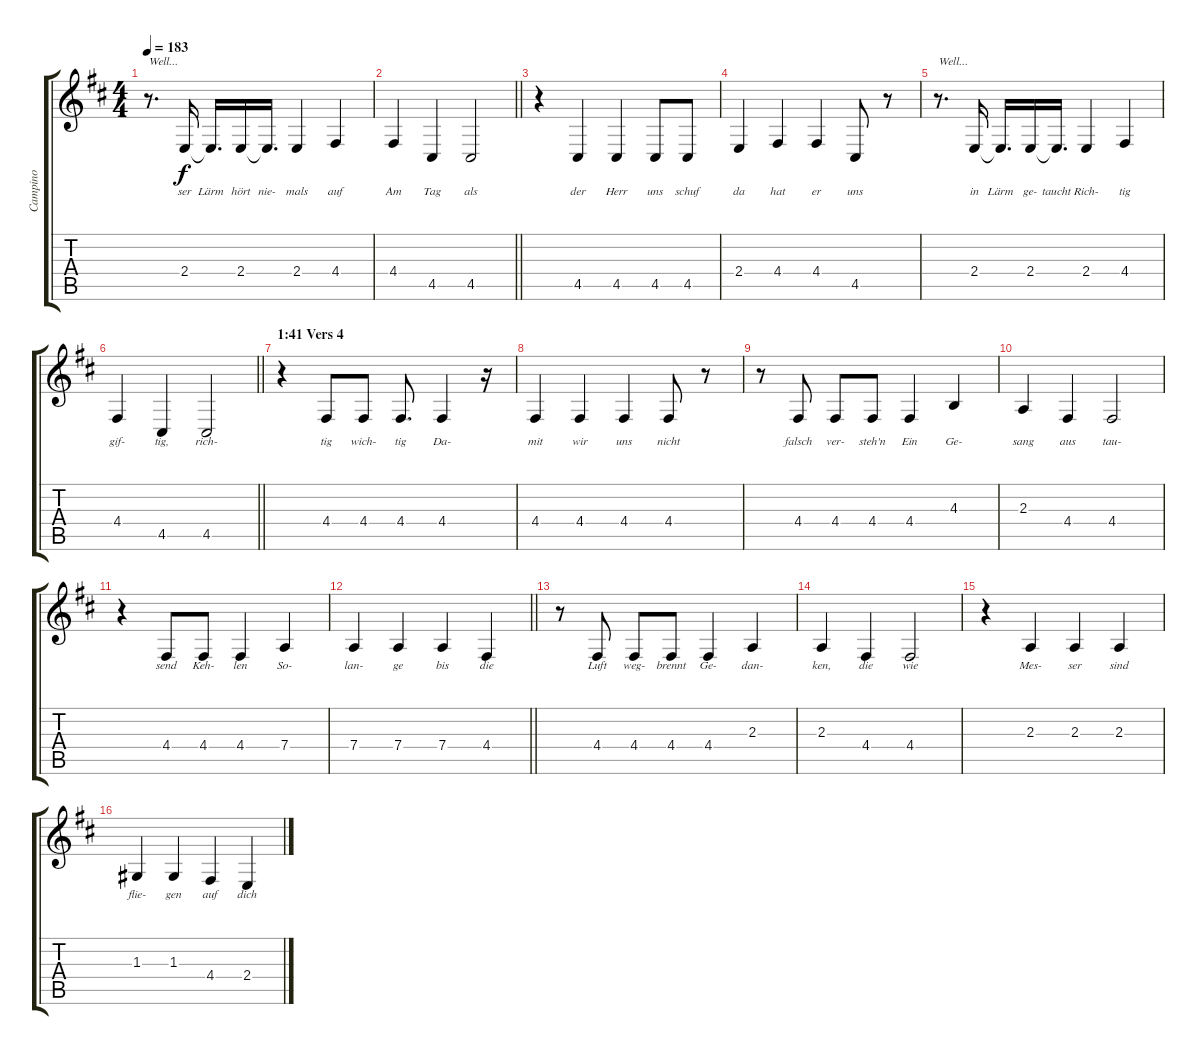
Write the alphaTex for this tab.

\track ("Campino" "Campino") {instrument flute}
\staff {score tabs}
\tuning (E4 B3 G3 D3 A2 E2) {hide}
\ts (4 4)
\tempo 183
\clef g2
\ks d
r.8{d txt "Well..." dy f} 2.4.16{lyrics (0 "ser") lyrics (1 "") lyrics (2 "") lyrics (3 "") lyrics (4 "")} 2.4{t}.16{d lyrics (0 "Lärm") lyrics (1 "") lyrics (2 "") lyrics (3 "") lyrics (4 "")} 2.4.16{lyrics (0 "hört") lyrics (1 "") lyrics (2 "") lyrics (3 "") lyrics (4 "")} 2.4{t}.16{d lyrics (0 "nie-") lyrics (1 "") lyrics (2 "") lyrics (3 "") lyrics (4 "")} 2.4.4{lyrics (0 "mals") lyrics (1 "") lyrics (2 "") lyrics (3 "") lyrics (4 "")} 4.4.4{lyrics (0 "auf") lyrics (1 "") lyrics (2 "") lyrics (3 "") lyrics (4 "")} |
\barLineRight lightlight
4.4.4{lyrics (0 "Am") lyrics (1 "") lyrics (2 "") lyrics (3 "") lyrics (4 "")} 4.5.4{lyrics (0 "Tag") lyrics (1 "") lyrics (2 "") lyrics (3 "") lyrics (4 "")} 4.5.2{lyrics (0 "als") lyrics (1 "") lyrics (2 "") lyrics (3 "") lyrics (4 "")} |
r.4 4.5.4{lyrics (0 "der") lyrics (1 "") lyrics (2 "") lyrics (3 "") lyrics (4 "")} 4.5.4{lyrics (0 "Herr") lyrics (1 "") lyrics (2 "") lyrics (3 "") lyrics (4 "")} 4.5.8{lyrics (0 "uns") lyrics (1 "") lyrics (2 "") lyrics (3 "") lyrics (4 "")} 4.5.8{lyrics (0 "schuf") lyrics (1 "") lyrics (2 "") lyrics (3 "") lyrics (4 "")} |
2.4.4{lyrics (0 "da") lyrics (1 "") lyrics (2 "") lyrics (3 "") lyrics (4 "")} 4.4.4{lyrics (0 "hat") lyrics (1 "") lyrics (2 "") lyrics (3 "") lyrics (4 "")} 4.4.4{lyrics (0 "er") lyrics (1 "") lyrics (2 "") lyrics (3 "") lyrics (4 "")} 4.5.8{lyrics (0 "uns") lyrics (1 "") lyrics (2 "") lyrics (3 "") lyrics (4 "")} r.8 |
r.8{d txt "Well..."} 2.4.16{lyrics (0 "in") lyrics (1 "") lyrics (2 "") lyrics (3 "") lyrics (4 "")} 2.4{t}.16{d lyrics (0 "Lärm") lyrics (1 "") lyrics (2 "") lyrics (3 "") lyrics (4 "")} 2.4.16{lyrics (0 "ge-") lyrics (1 "") lyrics (2 "") lyrics (3 "") lyrics (4 "")} 2.4{t}.16{d lyrics (0 "taucht") lyrics (1 "") lyrics (2 "") lyrics (3 "") lyrics (4 "")} 2.4.4{lyrics (0 "Rich-") lyrics (1 "") lyrics (2 "") lyrics (3 "") lyrics (4 "")} 4.4.4{lyrics (0 "tig") lyrics (1 "") lyrics (2 "") lyrics (3 "") lyrics (4 "")} |
\barLineRight lightlight
4.4.4{lyrics (0 "gif-") lyrics (1 "") lyrics (2 "") lyrics (3 "") lyrics (4 "")} 4.5.4{lyrics (0 "tig,") lyrics (1 "") lyrics (2 "") lyrics (3 "") lyrics (4 "")} 4.5.2{lyrics (0 "rich-") lyrics (1 "") lyrics (2 "") lyrics (3 "") lyrics (4 "")} |
\section ("" "1:41 Vers 4")
r.4 4.4.8{lyrics (0 "tig") lyrics (1 "") lyrics (2 "") lyrics (3 "") lyrics (4 "")} 4.4.8{lyrics (0 "wich-") lyrics (1 "") lyrics (2 "") lyrics (3 "") lyrics (4 "")} 4.4.8{d lyrics (0 "tig") lyrics (1 "") lyrics (2 "") lyrics (3 "") lyrics (4 "")} 4.4.4{lyrics (0 "Da-") lyrics (1 "") lyrics (2 "") lyrics (3 "") lyrics (4 "")} r.16 |
4.4.4{lyrics (0 "mit") lyrics (1 "") lyrics (2 "") lyrics (3 "") lyrics (4 "")} 4.4.4{lyrics (0 "wir") lyrics (1 "") lyrics (2 "") lyrics (3 "") lyrics (4 "")} 4.4.4{lyrics (0 "uns") lyrics (1 "") lyrics (2 "") lyrics (3 "") lyrics (4 "")} 4.4.8{lyrics (0 "nicht") lyrics (1 "") lyrics (2 "") lyrics (3 "") lyrics (4 "")} r.8 |
r.8 4.4.8{lyrics (0 "falsch") lyrics (1 "") lyrics (2 "") lyrics (3 "") lyrics (4 "")} 4.4.8{lyrics (0 "ver-") lyrics (1 "") lyrics (2 "") lyrics (3 "") lyrics (4 "")} 4.4.8{lyrics (0 "steh'n") lyrics (1 "") lyrics (2 "") lyrics (3 "") lyrics (4 "")} 4.4.4{lyrics (0 "Ein") lyrics (1 "") lyrics (2 "") lyrics (3 "") lyrics (4 "")} 4.3.4{lyrics (0 "Ge-") lyrics (1 "") lyrics (2 "") lyrics (3 "") lyrics (4 "")} |
2.3.4{lyrics (0 "sang") lyrics (1 "") lyrics (2 "") lyrics (3 "") lyrics (4 "")} 4.4.4{lyrics (0 "aus") lyrics (1 "") lyrics (2 "") lyrics (3 "") lyrics (4 "")} 4.4.2{lyrics (0 "tau-") lyrics (1 "") lyrics (2 "") lyrics (3 "") lyrics (4 "")} |
r.4 4.4.8{lyrics (0 "send") lyrics (1 "") lyrics (2 "") lyrics (3 "") lyrics (4 "")} 4.4.8{lyrics (0 "Keh-") lyrics (1 "") lyrics (2 "") lyrics (3 "") lyrics (4 "")} 4.4.4{lyrics (0 "len") lyrics (1 "") lyrics (2 "") lyrics (3 "") lyrics (4 "")} 7.4.4{lyrics (0 "So-") lyrics (1 "") lyrics (2 "") lyrics (3 "") lyrics (4 "")} |
\barLineRight lightlight
7.4.4{lyrics (0 "lan-") lyrics (1 "") lyrics (2 "") lyrics (3 "") lyrics (4 "")} 7.4.4{lyrics (0 "ge") lyrics (1 "") lyrics (2 "") lyrics (3 "") lyrics (4 "")} 7.4.4{lyrics (0 "bis") lyrics (1 "") lyrics (2 "") lyrics (3 "") lyrics (4 "")} 4.4.4{lyrics (0 "die") lyrics (1 "") lyrics (2 "") lyrics (3 "") lyrics (4 "")} |
r.8 4.4.8{lyrics (0 "Luft") lyrics (1 "") lyrics (2 "") lyrics (3 "") lyrics (4 "")} 4.4.8{lyrics (0 "weg-") lyrics (1 "") lyrics (2 "") lyrics (3 "") lyrics (4 "")} 4.4.8{lyrics (0 "brennt") lyrics (1 "") lyrics (2 "") lyrics (3 "") lyrics (4 "")} 4.4.4{lyrics (0 "Ge-") lyrics (1 "") lyrics (2 "") lyrics (3 "") lyrics (4 "")} 2.3.4{lyrics (0 "dan-") lyrics (1 "") lyrics (2 "") lyrics (3 "") lyrics (4 "")} |
2.3.4{lyrics (0 "ken,") lyrics (1 "") lyrics (2 "") lyrics (3 "") lyrics (4 "")} 4.4.4{lyrics (0 "die") lyrics (1 "") lyrics (2 "") lyrics (3 "") lyrics (4 "")} 4.4.2{lyrics (0 "wie") lyrics (1 "") lyrics (2 "") lyrics (3 "") lyrics (4 "")} |
r.4 2.3.4{lyrics (0 "Mes-") lyrics (1 "") lyrics (2 "") lyrics (3 "") lyrics (4 "")} 2.3.4{lyrics (0 "ser") lyrics (1 "") lyrics (2 "") lyrics (3 "") lyrics (4 "")} 2.3.4{lyrics (0 "sind") lyrics (1 "") lyrics (2 "") lyrics (3 "") lyrics (4 "")} |
1.3.4{lyrics (0 "flie-") lyrics (1 "") lyrics (2 "") lyrics (3 "") lyrics (4 "")} 1.3.4{lyrics (0 "gen") lyrics (1 "") lyrics (2 "") lyrics (3 "") lyrics (4 "")} 4.4.4{lyrics (0 "auf") lyrics (1 "") lyrics (2 "") lyrics (3 "") lyrics (4 "")} 2.4.4{lyrics (0 "dich") lyrics (1 "") lyrics (2 "") lyrics (3 "") lyrics (4 "")}
